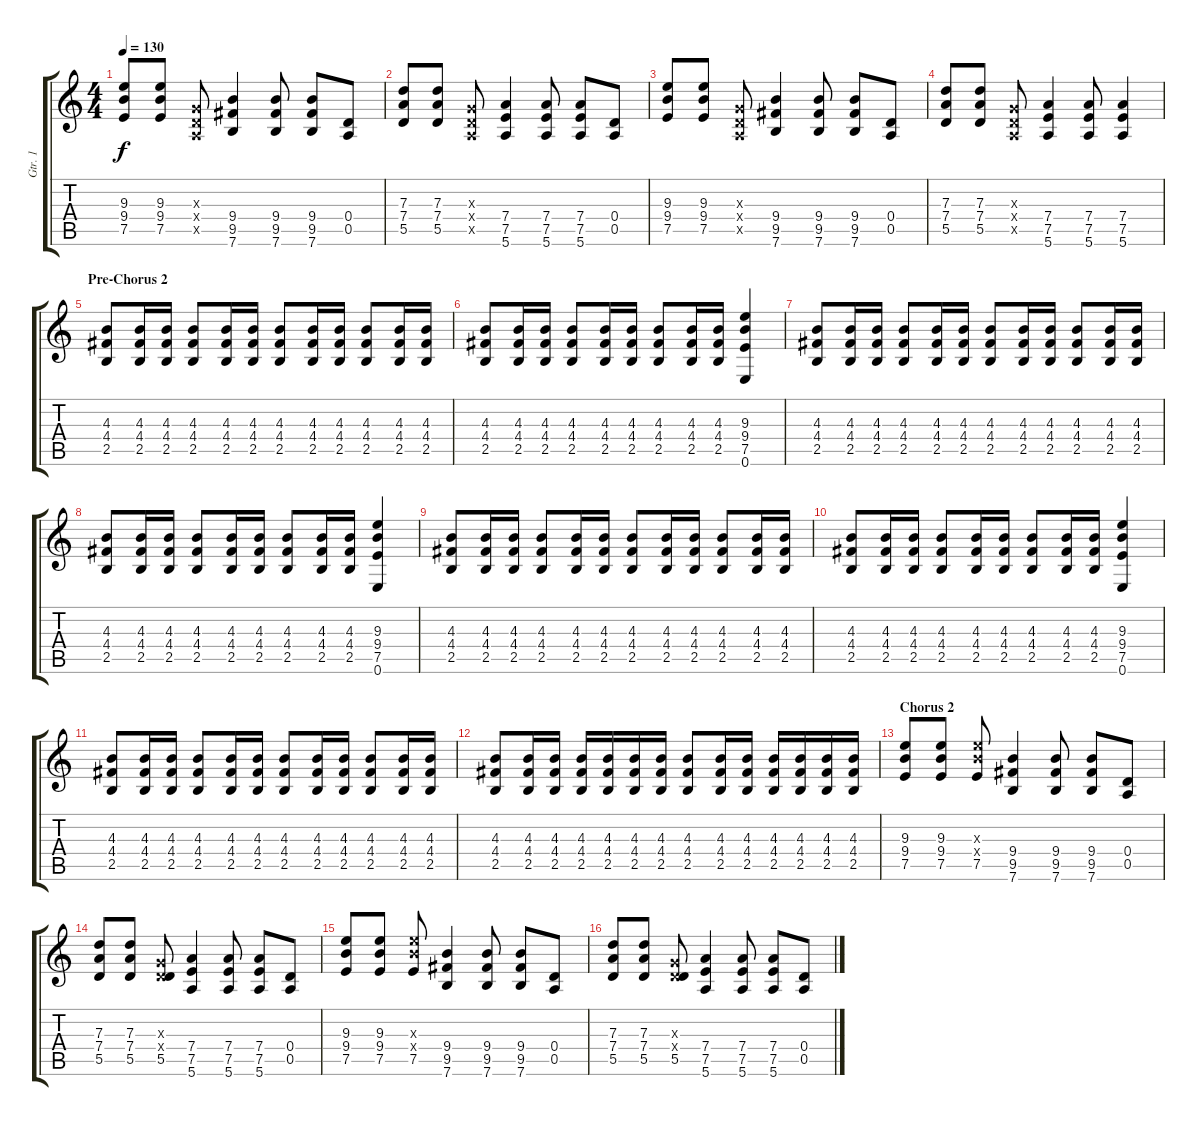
\track ("Gtr. 1" "Gtr. 1") {instrument distortionguitar}
\staff {score tabs}
\tuning (E4 B3 G3 D3 A2 E2) {hide}
\ts (4 4)
\tempo 130
\clef g2
\ks c
(9.3 9.4 7.5).8{dy f volume 12 instrument electricguitarclean} (9.3 9.4 7.5).8 (0.3{x} 0.4{x} 0.5{x}).8 (9.4 9.5 7.6).4 (9.4 9.5 7.6).8 (9.4 9.5 7.6).8 (0.4 0.5).8 |
(7.3 7.4 5.5).8 (7.3 7.4 5.5).8 (0.3{x} 0.4{x} 0.5{x}).8 (7.4 7.5 5.6).4 (7.4 7.5 5.6).8 (7.4 7.5 5.6).8 (0.4 0.5).8 |
(9.3 9.4 7.5).8 (9.3 9.4 7.5).8 (0.3{x} 0.4{x} 0.5{x}).8 (9.4 9.5 7.6).4 (9.4 9.5 7.6).8 (9.4 9.5 7.6).8 (0.4 0.5).8 |
(7.3 7.4 5.5).8 (7.3 7.4 5.5).8 (0.3{x} 0.4{x} 0.5{x}).8 (7.4 7.5 5.6).4 (7.4 7.5 5.6).8 (7.4 7.5 5.6).4 |
\section ("" "Pre-Chorus 2")
(4.3 4.4 2.5).8{instrument distortionguitar} (4.3 4.4 2.5).16 (4.3 4.4 2.5).16 (4.3 4.4 2.5).8 (4.3 4.4 2.5).16 (4.3 4.4 2.5).16 (4.3 4.4 2.5).8 (4.3 4.4 2.5).16 (4.3 4.4 2.5).16 (4.3 4.4 2.5).8 (4.3 4.4 2.5).16 (4.3 4.4 2.5).16 |
(4.3 4.4 2.5).8 (4.3 4.4 2.5).16 (4.3 4.4 2.5).16 (4.3 4.4 2.5).8 (4.3 4.4 2.5).16 (4.3 4.4 2.5).16 (4.3 4.4 2.5).8 (4.3 4.4 2.5).16 (4.3 4.4 2.5).16 (9.3 9.4 7.5 0.6).4 |
(4.3 4.4 2.5).8 (4.3 4.4 2.5).16 (4.3 4.4 2.5).16 (4.3 4.4 2.5).8 (4.3 4.4 2.5).16 (4.3 4.4 2.5).16 (4.3 4.4 2.5).8 (4.3 4.4 2.5).16 (4.3 4.4 2.5).16 (4.3 4.4 2.5).8 (4.3 4.4 2.5).16 (4.3 4.4 2.5).16 |
(4.3 4.4 2.5).8 (4.3 4.4 2.5).16 (4.3 4.4 2.5).16 (4.3 4.4 2.5).8 (4.3 4.4 2.5).16 (4.3 4.4 2.5).16 (4.3 4.4 2.5).8 (4.3 4.4 2.5).16 (4.3 4.4 2.5).16 (9.3 9.4 7.5 0.6).4 |
(4.3 4.4 2.5).8 (4.3 4.4 2.5).16 (4.3 4.4 2.5).16 (4.3 4.4 2.5).8 (4.3 4.4 2.5).16 (4.3 4.4 2.5).16 (4.3 4.4 2.5).8 (4.3 4.4 2.5).16 (4.3 4.4 2.5).16 (4.3 4.4 2.5).8 (4.3 4.4 2.5).16 (4.3 4.4 2.5).16 |
(4.3 4.4 2.5).8 (4.3 4.4 2.5).16 (4.3 4.4 2.5).16 (4.3 4.4 2.5).8 (4.3 4.4 2.5).16 (4.3 4.4 2.5).16 (4.3 4.4 2.5).8 (4.3 4.4 2.5).16 (4.3 4.4 2.5).16 (9.3 9.4 7.5 0.6).4 |
(4.3 4.4 2.5).8 (4.3 4.4 2.5).16 (4.3 4.4 2.5).16 (4.3 4.4 2.5).8 (4.3 4.4 2.5).16 (4.3 4.4 2.5).16 (4.3 4.4 2.5).8 (4.3 4.4 2.5).16 (4.3 4.4 2.5).16 (4.3 4.4 2.5).8 (4.3 4.4 2.5).16 (4.3 4.4 2.5).16 |
(4.3 4.4 2.5).8 (4.3 4.4 2.5).16 (4.3 4.4 2.5).16 (4.3 4.4 2.5).16 (4.3 4.4 2.5).16 (4.3 4.4 2.5).16 (4.3 4.4 2.5).16 (4.3 4.4 2.5).8 (4.3 4.4 2.5).16 (4.3 4.4 2.5).16 (4.3 4.4 2.5).16 (4.3 4.4 2.5).16 (4.3 4.4 2.5).16 (4.3 4.4 2.5).16 |
\section ("" "Chorus 2")
(9.3 9.4 7.5).8{volume 13} (9.3 9.4 7.5).8 (9.3{x} 9.4{x} 7.5).8 (9.4 9.5 7.6).4 (9.4 9.5 7.6).8 (9.4 9.5 7.6).8 (0.4 0.5).8 |
(7.3 7.4 5.5).8 (7.3 7.4 5.5).8 (0.3{x} 0.4{x} 5.5).8 (7.4 7.5 5.6).4 (7.4 7.5 5.6).8 (7.4 7.5 5.6).8 (0.4 0.5).8 |
(9.3 9.4 7.5).8 (9.3 9.4 7.5).8 (9.3{x} 9.4{x} 7.5).8 (9.4 9.5 7.6).4 (9.4 9.5 7.6).8 (9.4 9.5 7.6).8 (0.4 0.5).8 |
(7.3 7.4 5.5).8 (7.3 7.4 5.5).8 (0.3{x} 0.4{x} 5.5).8 (7.4 7.5 5.6).4 (7.4 7.5 5.6).8 (7.4 7.5 5.6).8 (0.4 0.5).8
